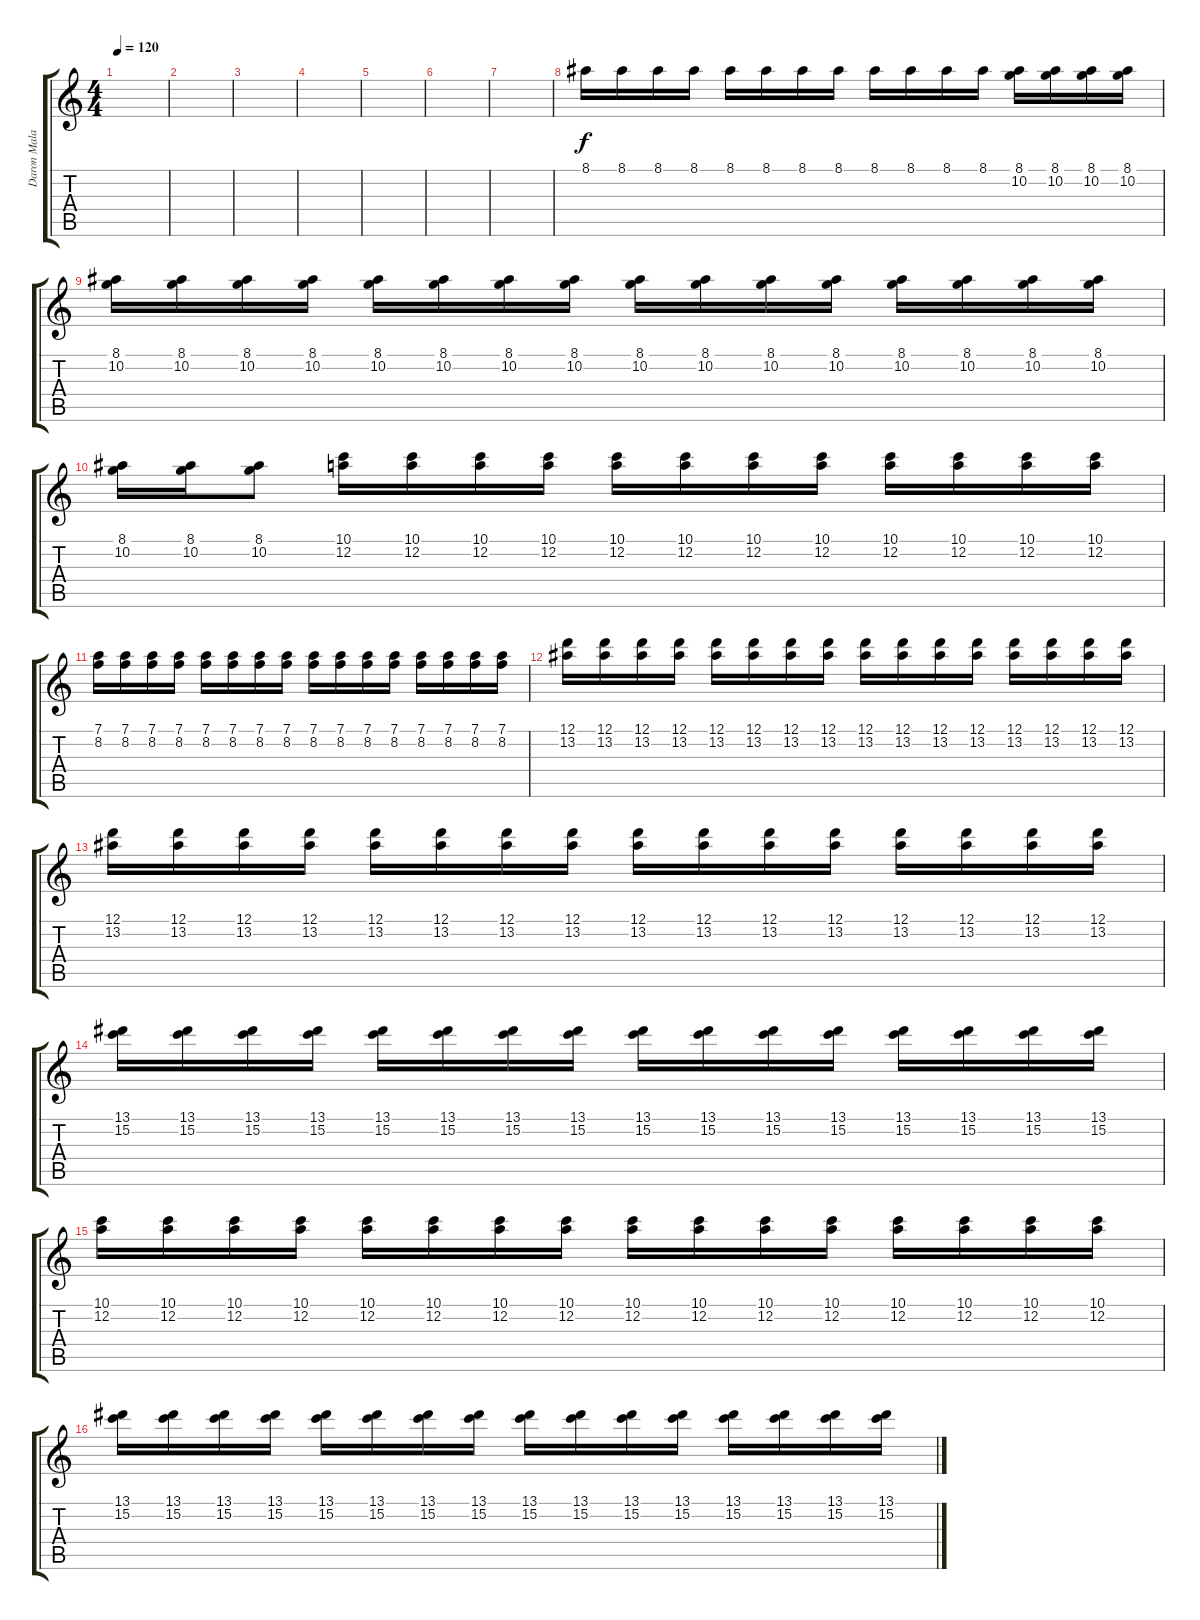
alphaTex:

\track ("Daron Malakian (Clean)" "Daron Mala") {instrument electricguitarclean}
\staff {score tabs}
\tuning (D4 A3 F3 C3 G2 C2) {hide}
\ts (4 4)
\tempo 120
\clef g2
\ks c
|
|
|
|
|
|
|
8.1.16 8.1.16 8.1.16 8.1.16 8.1.16 8.1.16 8.1.16 8.1.16 8.1.16 8.1.16 8.1.16 8.1.16 (8.1 10.2).16 (8.1 10.2).16 (8.1 10.2).16 (8.1 10.2).16 |
(8.1 10.2).16 (8.1 10.2).16 (8.1 10.2).16 (8.1 10.2).16 (8.1 10.2).16 (8.1 10.2).16 (8.1 10.2).16 (8.1 10.2).16 (8.1 10.2).16 (8.1 10.2).16 (8.1 10.2).16 (8.1 10.2).16 (8.1 10.2).16 (8.1 10.2).16 (8.1 10.2).16 (8.1 10.2).16 |
(8.1 10.2).16 (8.1 10.2).16 (8.1 10.2).8 (10.1 12.2).16 (10.1 12.2).16 (10.1 12.2).16 (10.1 12.2).16 (10.1 12.2).16 (10.1 12.2).16 (10.1 12.2).16 (10.1 12.2).16 (10.1 12.2).16 (10.1 12.2).16 (10.1 12.2).16 (10.1 12.2).16 |
(7.1 8.2).16 (7.1 8.2).16 (7.1 8.2).16 (7.1 8.2).16 (7.1 8.2).16 (7.1 8.2).16 (7.1 8.2).16 (7.1 8.2).16 (7.1 8.2).16 (7.1 8.2).16 (7.1 8.2).16 (7.1 8.2).16 (7.1 8.2).16 (7.1 8.2).16 (7.1 8.2).16 (7.1 8.2).16 |
(12.1 13.2).16 (12.1 13.2).16 (12.1 13.2).16 (12.1 13.2).16 (12.1 13.2).16 (12.1 13.2).16 (12.1 13.2).16 (12.1 13.2).16 (12.1 13.2).16 (12.1 13.2).16 (12.1 13.2).16 (12.1 13.2).16 (12.1 13.2).16 (12.1 13.2).16 (12.1 13.2).16 (12.1 13.2).16 |
(12.1 13.2).16 (12.1 13.2).16 (12.1 13.2).16 (12.1 13.2).16 (12.1 13.2).16 (12.1 13.2).16 (12.1 13.2).16 (12.1 13.2).16 (12.1 13.2).16 (12.1 13.2).16 (12.1 13.2).16 (12.1 13.2).16 (12.1 13.2).16 (12.1 13.2).16 (12.1 13.2).16 (12.1 13.2).16 |
(13.1 15.2).16 (13.1 15.2).16 (13.1 15.2).16 (13.1 15.2).16 (13.1 15.2).16 (13.1 15.2).16 (13.1 15.2).16 (13.1 15.2).16 (13.1 15.2).16 (13.1 15.2).16 (13.1 15.2).16 (13.1 15.2).16 (13.1 15.2).16 (13.1 15.2).16 (13.1 15.2).16 (13.1 15.2).16 |
(10.1 12.2).16 (10.1 12.2).16 (10.1 12.2).16 (10.1 12.2).16 (10.1 12.2).16 (10.1 12.2).16 (10.1 12.2).16 (10.1 12.2).16 (10.1 12.2).16 (10.1 12.2).16 (10.1 12.2).16 (10.1 12.2).16 (10.1 12.2).16 (10.1 12.2).16 (10.1 12.2).16 (10.1 12.2).16 |
(13.1 15.2).16 (13.1 15.2).16 (13.1 15.2).16 (13.1 15.2).16 (13.1 15.2).16 (13.1 15.2).16 (13.1 15.2).16 (13.1 15.2).16 (13.1 15.2).16 (13.1 15.2).16 (13.1 15.2).16 (13.1 15.2).16 (13.1 15.2).16 (13.1 15.2).16 (13.1 15.2).16 (13.1 15.2).16
